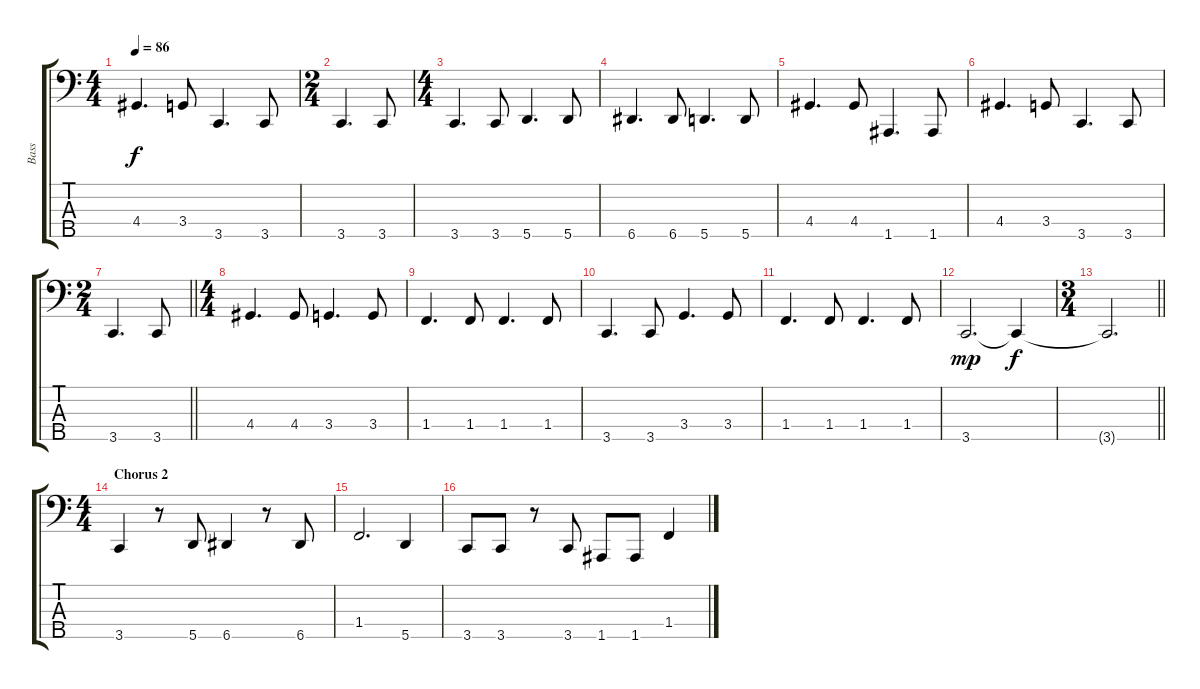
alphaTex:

\track ("Bass" "Bass") {instrument electricbasspick}
\staff {score tabs}
\tuning (G2 D2 A1 E1 A0) {hide}
\ts (4 4)
\tempo 86
\clef f4
\ks c
4.4.4{d dy f} 3.4.8 3.5.4{d} 3.5.8 |
\ts (2 4)
3.5.4{d} 3.5.8 |
\ts (4 4)
3.5.4{d} 3.5.8 5.5.4{d} 5.5.8 |
6.5.4{d} 6.5.8 5.5.4{d} 5.5.8 |
4.4.4{d} 4.4.8 1.5.4{d} 1.5.8 |
4.4.4{d} 3.4.8 3.5.4{d} 3.5.8 |
\ts (2 4)
\barLineRight lightlight
3.5.4{d} 3.5.8 |
\ts (4 4)
4.4.4{d} 4.4.8 3.4.4{d} 3.4.8 |
1.4.4{d} 1.4.8 1.4.4{d} 1.4.8 |
3.5.4{d} 3.5.8 3.4.4{d} 3.4.8 |
1.4.4{d} 1.4.8 1.4.4{d} 1.4.8 |
3.5.2{d dy mp} 3.5{t}.4{dy f} |
\ts (3 4)
\barLineRight lightlight
3.5{t}.2{d} |
\ts (4 4)
\section ("" "Chorus 2")
3.5.4 r.8 5.5.8 6.5.4 r.8 6.5.8 |
1.4.2{d} 5.5.4 |
3.5.8 3.5.8 r.8 3.5.8 1.5.8 1.5.8 1.4.4
